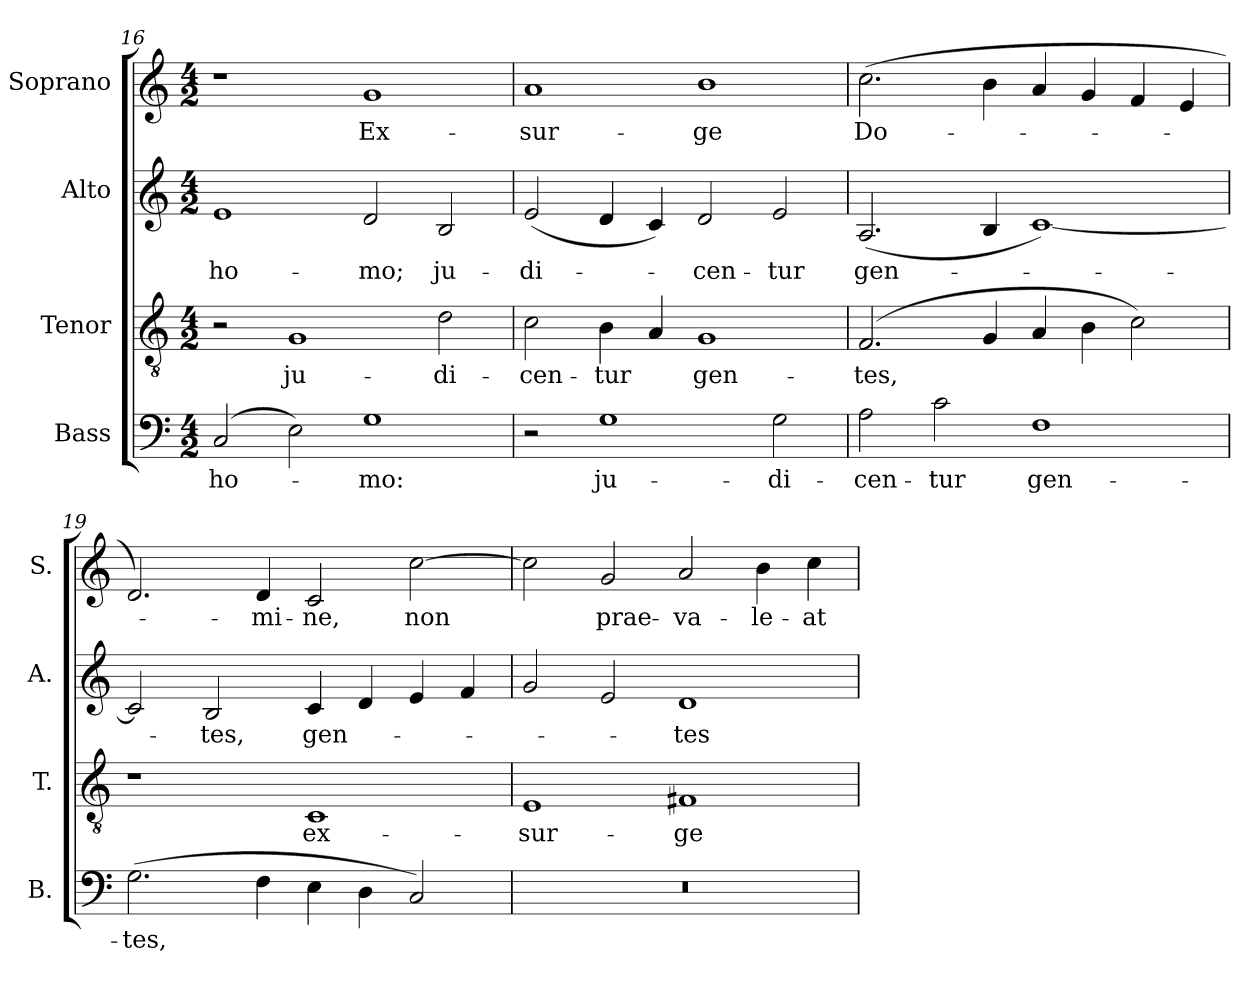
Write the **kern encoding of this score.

**kern	**text	**kern	**text	**kern	**text	**kern	**text
*part4	*part4	*part3	*part3	*part2	*part2	*part1	*part1
*staff4	*staff4	*staff3	*staff3	*staff2	*staff2	*staff1	*staff1
*I"Bass	*	*I"Tenor	*	*I"Alto	*	*I"Soprano	*
*I'B.	*	*I'T.	*	*I'A.	*	*I'S.	*
*clefF4	*	*clefGv2	*	*clefG2	*	*clefG2	*
*	*	*ITrd7c12	*	*	*	*	*
*k[]	*	*k[]	*	*k[]	*	*k[]	*
*C:	*	*C:	*	*C:	*	*C:	*
*M4/2	*	*M4/2	*	*M4/2	*	*M4/2	*
=16	=16	=16	=16	=16	=16	=16	=16
!	!LO:LY:b:color=#000000	!	!	!	!	!	!
!	!	!	!	!	!LO:LY:b:color=#000000	!	!
(2Ci/	ho-	2r	.	1ei	ho-	1r	.
!	!	!	!LO:LY:b:color=#000000	!	!	!	!
2Ei\)	.	1GGi	ju-	.	.	.	.
!	!LO:LY:b:color=#000000	!	!	!	!	!	!
!	!	!	!	!	!LO:LY:b:color=#000000	!	!
!	!	!	!	!	!	!	!LO:LY:b:color=#000000
1Gi	-mo:	.	.	2di/	-mo;	1gi	Ex-
!	!	!	!LO:LY:b:color=#000000	!	!	!	!
!	!	!	!	!	!LO:LY:b:color=#000000	!	!
.	.	2Di\	-di-	2Bi/	ju-	.	.
=17	=17	=17	=17	=17	=17	=17	=17
!	!	!	!LO:LY:b:color=#000000	!	!	!	!
!	!	!	!	!	!LO:LY:b:color=#000000	!	!
!	!	!	!	!	!	!	!LO:LY:b:color=#000000
2r	.	2Ci\	-cen-	(2ei/	-di-	1ai	-sur-
!	!LO:LY:b:color=#000000	!	!	!	!	!	!
!	!	!	!LO:LY:b:color=#000000	!	!	!	!
1Gi	ju-	4BBi\	-tur	4di/	.	.	.
.	.	4AAi/	.	4ci/)	.	.	.
!	!	!	!LO:LY:b:color=#000000	!	!	!	!
!	!	!	!	!	!LO:LY:b:color=#000000	!	!
!	!	!	!	!	!	!	!LO:LY:b:color=#000000
.	.	1GGi	gen-	2di/	-cen-	1bi	-ge
!	!LO:LY:b:color=#000000	!	!	!	!	!	!
!	!	!	!	!	!LO:LY:b:color=#000000	!	!
2Gi\	-di-	.	.	2ei/	-tur	.	.
=18	=18	=18	=18	=18	=18	=18	=18
!	!LO:LY:b:color=#000000	!	!	!	!	!	!
!	!	!	!LO:LY:b:color=#000000	!	!	!	!
!	!	!	!	!	!LO:LY:b:color=#000000	!	!
!	!	!	!	!	!	!	!LO:LY:b:color=#000000
2Ai\	-cen-	(2.FFi/	-tes,	(2.Ai/	gen-	(2.cci\	Do-
!	!LO:LY:b:color=#000000	!	!	!	!	!	!
2ci\	-tur	.	.	.	.	.	.
.	.	4GGi/	.	4Bi/	.	4bi\	.
!	!LO:LY:b:color=#000000	!	!	!	!	!	!
1Fi	gen-	4AAi/	.	[1ci)	.	4ai/	.
.	.	4BBi\	.	.	.	4gi/	.
.	.	2Ci\)	.	.	.	4fi/	.
.	.	.	.	.	.	4ei/	.
=19	=19	=19	=19	=19	=19	=19	=19
!	!LO:LY:b:color=#000000	!	!	!	!	!	!
(2.Gi\	-tes,	1r	.	2ci/]	.	2.di/)	.
!	!	!	!	!	!LO:LY:b:color=#000000	!	!
.	.	.	.	2Bi/	-tes,	.	.
!	!	!	!	!	!	!	!LO:LY:b:color=#000000
4Fi\	.	.	.	.	.	4di/	-mi-
!	!	!	!LO:LY:b:color=#000000	!	!	!	!
!	!	!	!	!	!LO:LY:b:color=#000000	!	!
!	!	!	!	!	!	!	!LO:LY:b:color=#000000
4Ei\	.	1CCi	ex-	4ci/	gen-	2ci/	-ne,
4Di\	.	.	.	4di/	.	.	.
!	!	!	!	!	!	!	!LO:LY:b:color=#000000
2Ci/)	.	.	.	4ei/	.	[2cci\	non
.	.	.	.	4fi/	.	.	.
!!LO:PB:g=z
=20	=20	=20	=20	=20	=20	=20	=20
!LO:N:vis=1	!	!	!	!	!	!	!
!	!	!	!LO:LY:b:color=#000000	!	!	!	!
0r	.	1EEi	-sur-	2gi/	.	2cci\]	.
!	!	!	!	!	!	!	!LO:LY:b:color=#000000
.	.	.	.	2ei/	.	2gi/	prae-
!	!	!	!LO:LY:b:color=#000000	!	!	!	!
!	!	!	!	!	!LO:LY:b:color=#000000	!	!
!	!	!	!	!	!	!	!LO:LY:b:color=#000000
.	.	1FF#Xi	-ge	1di	-tes	2ai/	-va-
!	!	!	!	!	!	!	!LO:LY:b:color=#000000
.	.	.	.	.	.	4bi\	-le-
!	!	!	!	!	!	!	!LO:LY:b:color=#000000
.	.	.	.	.	.	4cci\	-at
=	=	=	=	=	=	=	=
*-	*-	*-	*-	*-	*-	*-	*-
